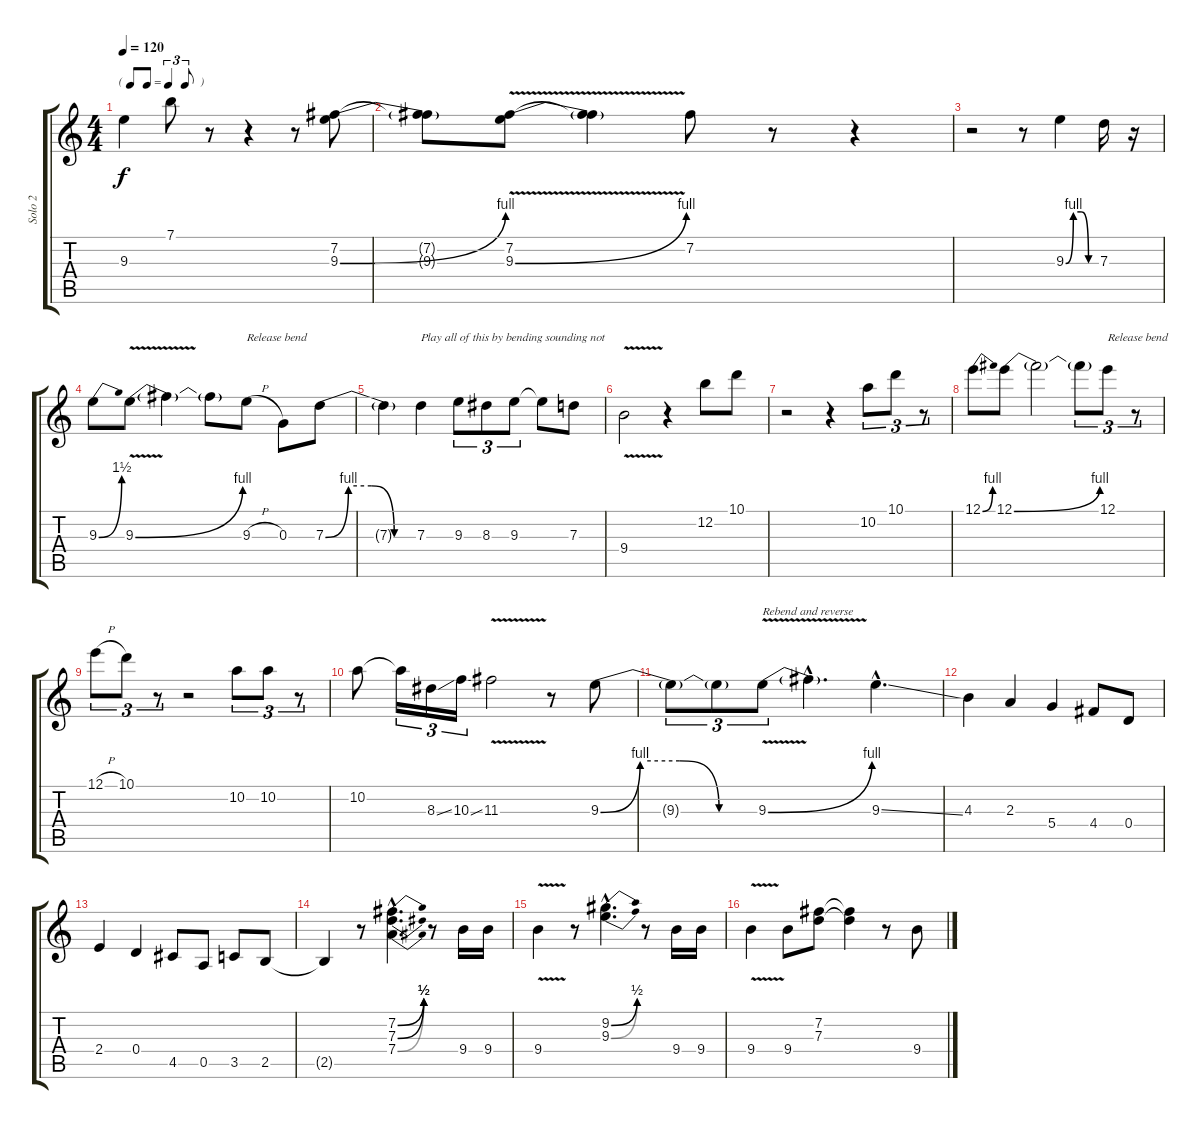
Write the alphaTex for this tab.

\track ("Solo 2" "Solo 2") {instrument overdrivenguitar}
\staff {score tabs}
\tuning (E4 B3 G3 D3 A2 E2) {hide}
\ts (4 4)
\tf triplet8th
\tempo 120
\clef g2
\ks c
9.3{t}.4{dy f} 7.1.8 r.8 r.4 r.8 (7.2 9.3{be (bend 0 0 60 4)}).8 |
(7.2{t} 9.3{t}).8 (7.2{v} 9.3{be (bend 0 0 60 4) v}).8 (7.2{t} 9.3{t}).4 7.2.8 r.8 r.4 |
r.2 r.8 9.3{be (custom 0 0 15 4 30 4 45 0 60 0)}.4 7.3.16 r.16 |
9.3{be (bend 0 0 60 6)}.8 9.3{be (bend 0 0 60 4) v}.8 9.3{t}.4 9.3{t}.8 9.3{h}.8{txt "Release bend"} 0.3.8 7.3{be (custom 0 0 15 4 30 4 45 0 60 0)}.8 |
7.3{t}.4 7.3.4{txt "Play all of this by bending sounding not"} 9.3.8{tu (3 2)} 8.3.8{tu (3 2)} 9.3.8{tu (3 2)} 9.3{t}.8 7.3.8 |
9.4{v}.2 r.4 12.2.8 10.1.8 |
r.2 r.4 10.2.8{tu (3 2)} 10.1.8{tu (3 2)} r.8{tu (3 2)} |
12.1{be (bend 0 0 60 4)}.8 12.1{be (bend 0 0 60 4)}.8 12.1{t}.2 12.1{t}.8{tu (3 2)} 12.1.8{tu (3 2) txt "Release bend"} r.8{tu (3 2)} |
12.1{h}.8{tu (3 2)} 10.1.8{tu (3 2)} r.8{tu (3 2)} r.2 10.2.8{tu (3 2)} 10.2.8{tu (3 2)} r.8{tu (3 2)} |
10.2.8 10.2{t}.16{tu (3 2)} 8.3{ss}.16{tu (3 2)} 10.3{ss}.16{tu (3 2)} 11.3{v}.2 r.8 9.3{be (custom 0 0 15 4 30 4 45 0 60 0)}.8 |
9.3{t}.8{tu (3 2)} 9.3{t}.8{tu (3 2)} 9.3{be (bend 0 0 60 4) v}.8{tu (3 2) txt "Rebend and reverse"} 9.3{hac t}.4{d} 9.3{ss hac}.4{d} |
4.3.4 2.3.4 5.4.4 4.4.8 0.4.8 |
2.4.4 0.4.4 4.5.8 0.5.8 3.5.8 2.5.8 |
2.5{t}.4 r.8 (7.2{be (bend 0 0 60 2) hac} 7.3{be (bend 0 0 60 2) hac} 7.4{be (bend 0 0 60 2) hac}).4{d} r.8 9.4.16 9.4.16 |
9.4{v}.4 r.8 (9.2{be (bend 0 0 60 2) hac} 9.3{be (bend 0 0 60 2) hac}).4{d} r.8 9.4.16 9.4.16 |
9.4{v}.4 9.4.8 (7.2 7.3).8 (7.2{t} 7.3{t}).4 r.8 9.4.8
